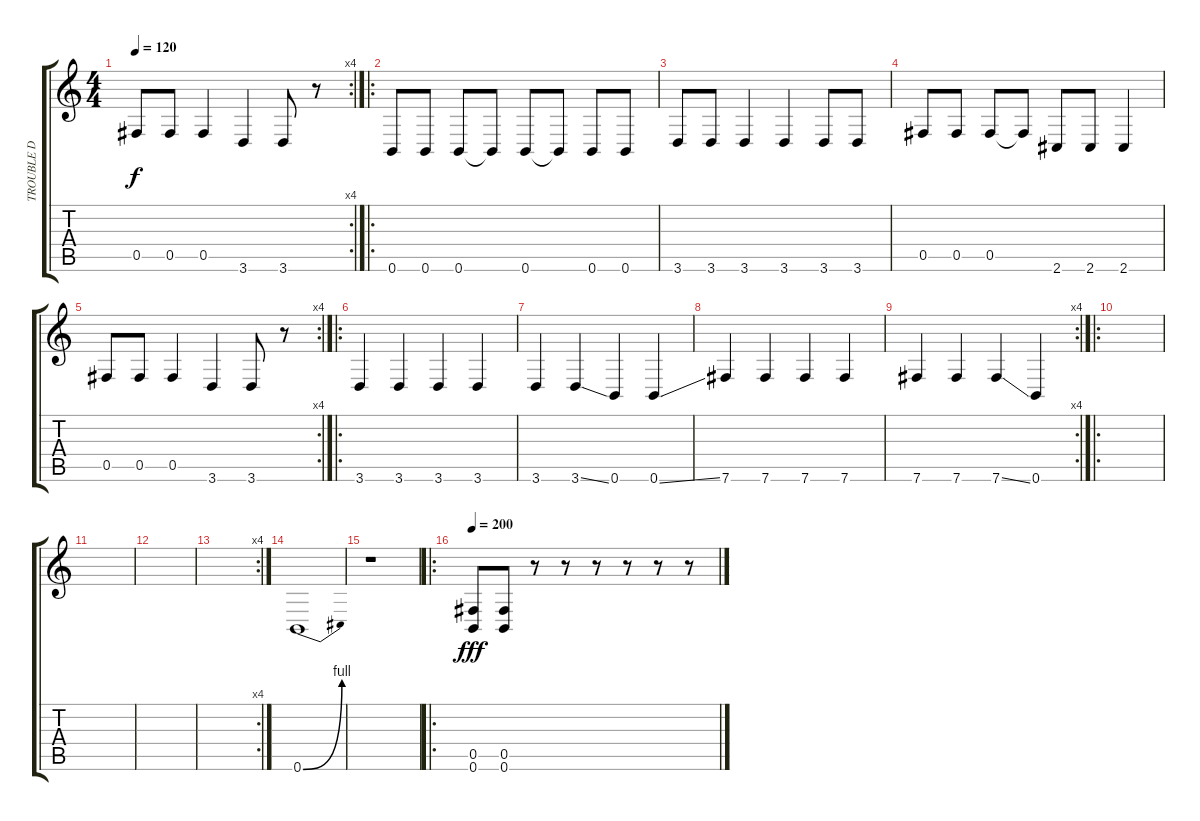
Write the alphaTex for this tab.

\track ("TROUBLE D" "TROUBLE D") {instrument slapbass2}
\staff {score tabs}
\tuning (Db4 Ab3 E3 B2 Gb2 B1) {hide}
\rc 4
\ts (4 4)
\tempo 120
\clef g2
\ks c
0.5.8{dy f} 0.5.8 0.5.4 3.6.4 3.6.8 r.8 |
\ro
0.6.8 0.6.8 0.6.8 0.6{t}.8 0.6.8 0.6{t}.8 0.6.8 0.6.8 |
3.6.8 3.6.8 3.6.4 3.6.4 3.6.8 3.6.8 |
0.5.8 0.5.8 0.5.8 0.5{t}.8 2.6.8 2.6.8 2.6.4 |
\rc 4
0.5.8 0.5.8 0.5.4 3.6.4 3.6.8 r.8 |
\ro
3.6.4 3.6.4 3.6.4 3.6.4 |
3.6.4 3.6{ss}.4 0.6.4 0.6{ss}.4 |
7.6.4 7.6.4 7.6.4 7.6.4 |
\rc 4
7.6.4 7.6.4 7.6{ss}.4 0.6.4 |
\ro
|
|
|
\rc 4
|
0.6{be (bend 0 0 60 4)}.1 |
r.1 |
\ro
\tempo 200
(0.5 0.6).8{dy fff volume 16 balance 8 instrument electricbassfinger} (0.5 0.6).8 r.8 r.8 r.8 r.8 r.8 r.8
